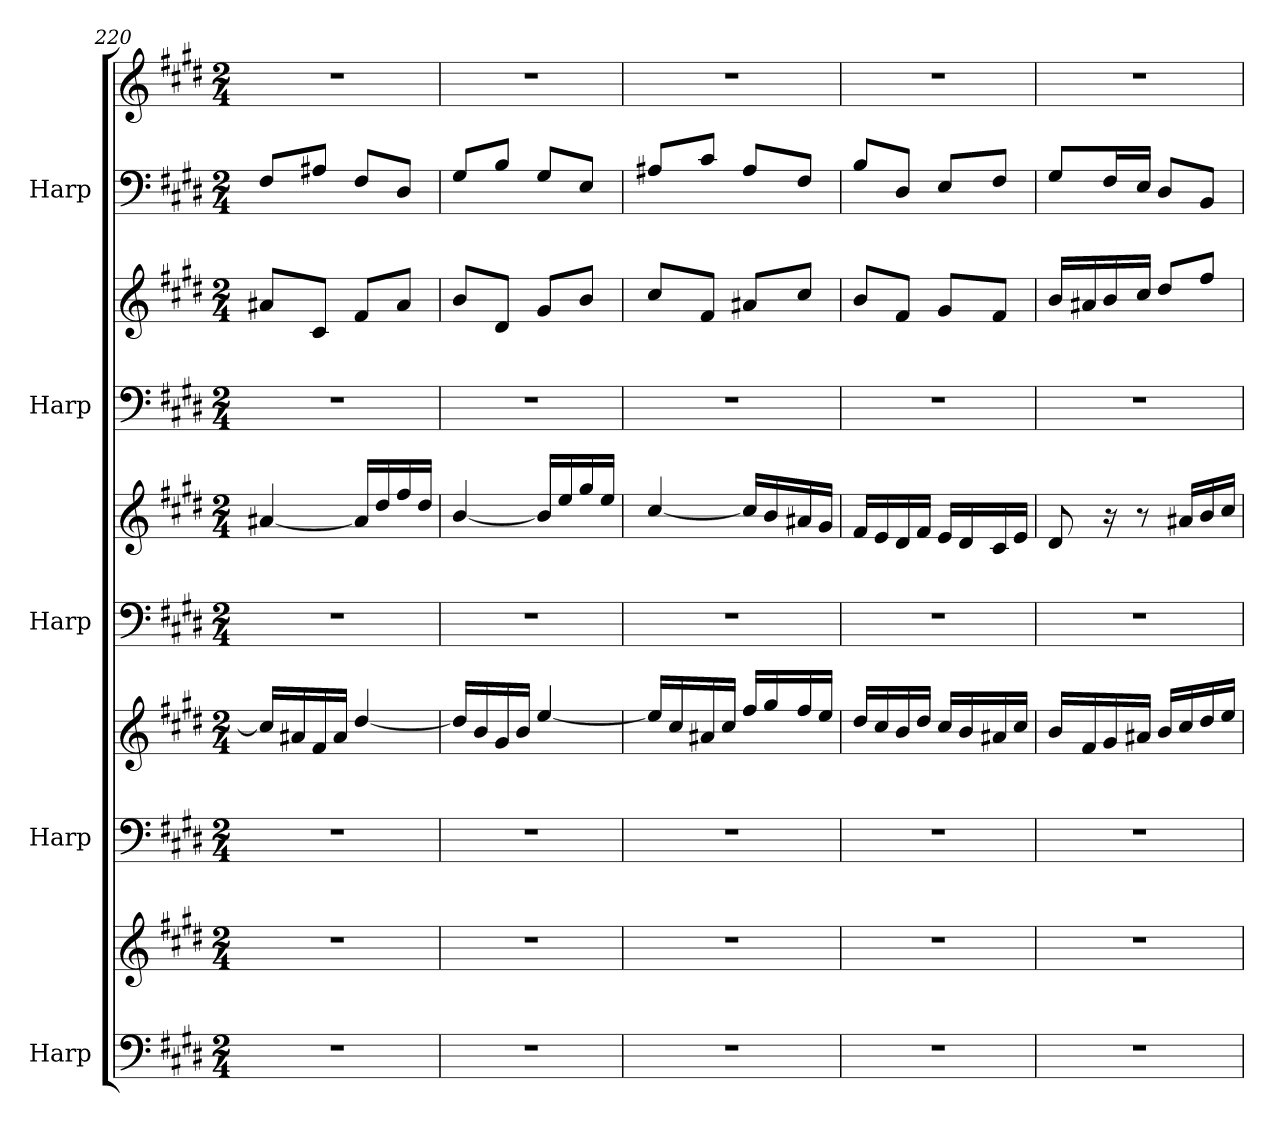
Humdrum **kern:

**kern	**kern	**kern	**kern	**kern	**kern	**kern	**kern	**kern	**kern
*part5	*part5	*part4	*part4	*part3	*part3	*part2	*part2	*part1	*part1
*staff10	*staff9	*staff8	*staff7	*staff6	*staff5	*staff4	*staff3	*staff2	*staff1
*I"Harp	*	*I"Harp	*	*I"Harp	*	*I"Harp	*	*I"Harp	*
*I'Hp	*	*I'Hp	*	*I'Hp	*	*I'Hp	*	*I'Hp	*
*clefF4	*clefG2	*clefF4	*clefG2	*clefF4	*clefG2	*clefF4	*clefG2	*clefF4	*clefG2
*k[f#c#g#d#]	*k[f#c#g#d#]	*k[f#c#g#d#]	*k[f#c#g#d#]	*k[f#c#g#d#]	*k[f#c#g#d#]	*k[f#c#g#d#]	*k[f#c#g#d#]	*k[f#c#g#d#]	*k[f#c#g#d#]
*M2/4	*M2/4	*M2/4	*M2/4	*M2/4	*M2/4	*M2/4	*M2/4	*M2/4	*M2/4
=220	=220	=220	=220	=220	=220	=220	=220	=220	=220
2r	2r	2r	16cc#/LL]	2r	[4a#X/	2r	8a#X/L	8F#/L	2r
.	.	.	16a#X/	.	.	.	.	.	.
.	.	.	16f#/	.	.	.	8c#/J	8A#X/J	.
.	.	.	16a#/JJ	.	.	.	.	.	.
.	.	.	[4dd#/	.	16a#/LL]	.	8f#/L	8F#/L	.
.	.	.	.	.	16dd#/	.	.	.	.
.	.	.	.	.	16ff#/	.	8a#/J	8D#/J	.
.	.	.	.	.	16dd#/JJ	.	.	.	.
=221	=221	=221	=221	=221	=221	=221	=221	=221	=221
2r	2r	2r	16dd#/LL]	2r	[4b/	2r	8b/L	8G#/L	2r
.	.	.	16b/	.	.	.	.	.	.
.	.	.	16g#/	.	.	.	8d#/J	8B/J	.
.	.	.	16b/JJ	.	.	.	.	.	.
.	.	.	[4ee/	.	16b/LL]	.	8g#/L	8G#/L	.
.	.	.	.	.	16ee/	.	.	.	.
.	.	.	.	.	16gg#/	.	8b/J	8E/J	.
.	.	.	.	.	16ee/JJ	.	.	.	.
!!LO:PB:g=z
=222	=222	=222	=222	=222	=222	=222	=222	=222	=222
2r	2r	2r	16ee/LL]	2r	[4cc#/	2r	8cc#/L	8A#X/L	2r
.	.	.	16cc#/	.	.	.	.	.	.
.	.	.	16a#X/	.	.	.	8f#/J	8c#/J	.
.	.	.	16cc#/JJ	.	.	.	.	.	.
.	.	.	16ff#/LL	.	16cc#/LL]	.	8a#X/L	8A#/L	.
.	.	.	16gg#/	.	16b/	.	.	.	.
.	.	.	16ff#/	.	16a#X/	.	8cc#/J	8F#/J	.
.	.	.	16ee/JJ	.	16g#/JJ	.	.	.	.
=223	=223	=223	=223	=223	=223	=223	=223	=223	=223
2r	2r	2r	16dd#/LL	2r	16f#/LL	2r	8b/L	8B/L	2r
.	.	.	16cc#/	.	16e/	.	.	.	.
.	.	.	16b/	.	16d#/	.	8f#/J	8D#/J	.
.	.	.	16dd#/JJ	.	16f#/JJ	.	.	.	.
.	.	.	16cc#/LL	.	16e/LL	.	8g#/L	8E/L	.
.	.	.	16b/	.	16d#/	.	.	.	.
.	.	.	16a#X/	.	16c#/	.	8f#/J	8F#/J	.
.	.	.	16cc#/JJ	.	16e/JJ	.	.	.	.
=224	=224	=224	=224	=224	=224	=224	=224	=224	=224
2r	2r	2r	16b/LL	2r	8d#/	2r	16b/LL	8G#/L	2r
.	.	.	16f#/	.	.	.	16a#X/	.	.
.	.	.	16g#/	.	16r	.	16b/	16F#/L	.
.	.	.	16a#X/JJ	.	8r	.	16cc#/JJ	16E/JJ	.
.	.	.	16b/LL	.	.	.	8dd#/L	8D#/L	.
.	.	.	16cc#/	.	16a#X/LL	.	.	.	.
.	.	.	16dd#/	.	16b/	.	8ff#/J	8BB/J	.
.	.	.	16ee/JJ	.	16cc#/JJ	.	.	.	.
=	=	=	=	=	=	=	=	=	=
*-	*-	*-	*-	*-	*-	*-	*-	*-	*-
